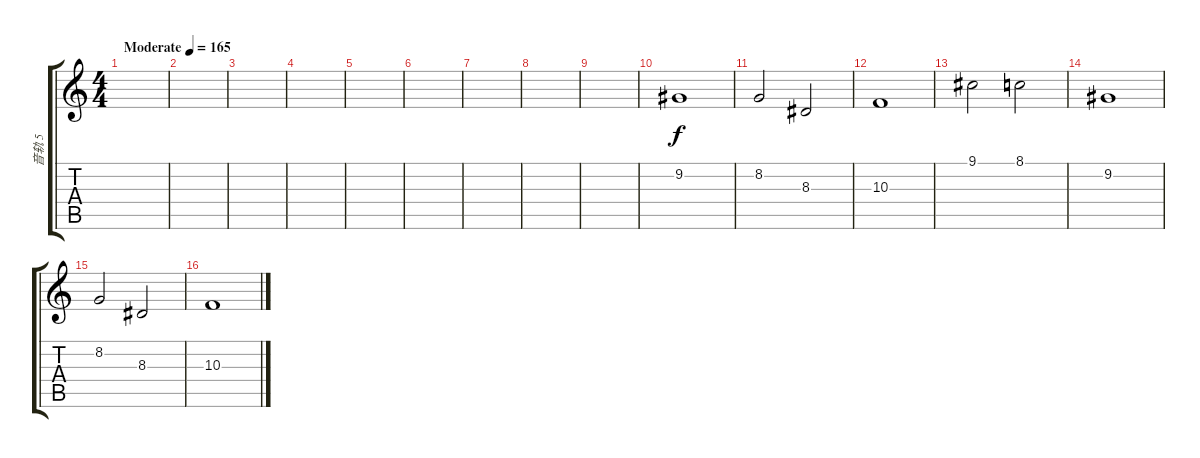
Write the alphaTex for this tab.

\track ("音轨 5" "音轨 5") {instrument synthbrass1}
\staff {score tabs}
\tuning (E4 B3 G3 D3 A2 E2) {hide}
\ts (4 4)
\tempo (165 "Moderate")
\clef g2
\ks c
|
|
|
|
|
|
|
|
|
9.2.1 |
8.2.2 8.3.2 |
10.3.1 |
9.1.2 8.1.2 |
9.2.1 |
8.2.2 8.3.2 |
10.3.1
